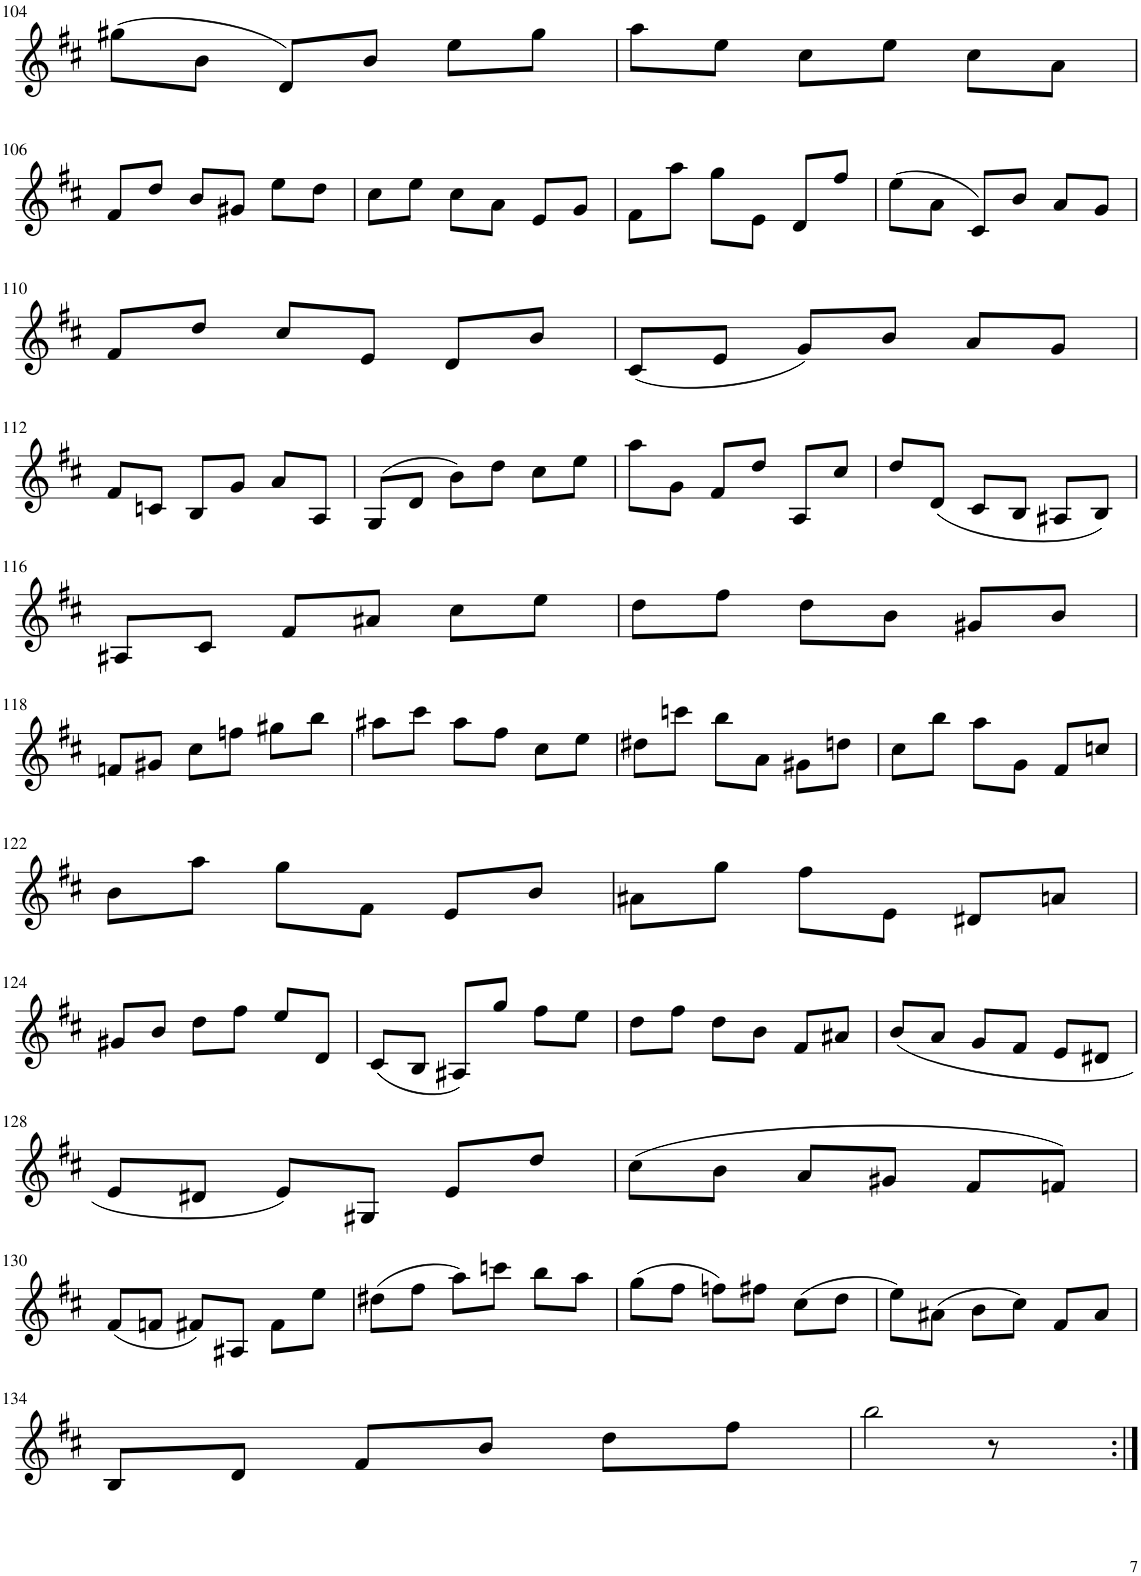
**kern
*part1
*staff1
*I"Soloinstrument
!!LO:PB:g=z
*clefG2
*k[f#c#]
*M3/4
=104
(8gg#X\L
8b\J
8d/L)
8b/J
8ee\L
8gg#\J
=105
8aa\L
8ee\J
8cc#\L
8ee\J
8cc#\L
8a\J
!!LO:LB:g=z
=106
8f#/L
8dd/J
8b/L
8g#X/J
8ee\L
8dd\J
=107
8cc#\L
8ee\J
8cc#\L
8a\J
8e/L
8g/J
=108
8f#\L
8aa\J
8gg\L
8e\J
8d/L
8ff#/J
=109
(8ee\L
8a\J
8c#/L)
8b/J
8a/L
8g/J
!!LO:LB:g=z
=110
8f#/L
8dd/J
8cc#/L
8e/J
8d/L
8b/J
=111
(8c#/L
8e/J
8g/L)
8b/J
8a/L
8g/J
!!LO:LB:g=z
=112
8f#/L
8cn/J
8B/L
8g/J
8a/L
8A/J
=113
(8G/L
8d/J
8b\L)
8dd\J
8cc#\L
8ee\J
=114
8aa\L
8g\J
8f#/L
8dd/J
8A/L
8cc#/J
=115
8dd/L
(8d/J
8c#/L
8B/J
8A#X/L
8B/J)
!!LO:LB:g=z
=116
8A#X/L
8c#/J
8f#/L
8a#X/J
8cc#\L
8ee\J
=117
8dd\L
8ff#\J
8dd\L
8b\J
8g#X/L
8b/J
!!LO:LB:g=z
=118
8fn/L
8g#X/J
8cc#\L
8ffn\J
8gg#X\L
8bb\J
=119
8aa#X\L
8ccc#\J
8aa#\L
8ff#\J
8cc#\L
8ee\J
=120
8dd#X\L
8cccn\J
8bb\L
8a\J
8g#X\L
8ddn\J
=121
8cc#\L
8bb\J
8aa\L
8g\J
8f#/L
8ccn/J
!!LO:LB:g=z
=122
8b\L
8aa\J
8gg\L
8f#\J
8e/L
8b/J
=123
8a#X\L
8gg\J
8ff#\L
8e\J
8d#X/L
8an/J
!!LO:LB:g=z
=124
8g#X/L
8b/J
8dd\L
8ff#\J
8ee/L
8d/J
=125
(8c#/L
8B/J
8A#X/L)
8gg/J
8ff#\L
8ee\J
=126
8dd\L
8ff#\J
8dd\L
8b\J
8f#/L
8a#X/J
=127
(8b/L
8a/J
8g/L
8f#/J
8e/L
8d#X/J
!!LO:LB:g=z
=128
8e/L
8d#X/J
8e/L)
8G#X/J
8e/L
8dd/J
=129
(8cc#\L
8b\J
8a/L
8g#X/J
8f#/L
8fn/J)
!!LO:LB:g=z
=130
(8f#/L
8fn/J
8f#X/L)
8A#X/J
8f#\L
8ee\J
=131
(8dd#X\L
8ff#\J
8aa\L)
8cccn\J
8bb\L
8aa\J
=132
(8gg\L
8ff#\J
8ffn\L)
8ff#X\J
(8cc#\L
8dd\J
=133
8ee\L)
(8a#X\J
8b\L
8cc#\J)
8f#/L
8a#/J
!!LO:LB:g=z
=134
8B/L
8d/J
8f#/L
8b/J
8dd\L
8ff#\J
=135
2bb\
8r
=:|!
*-
